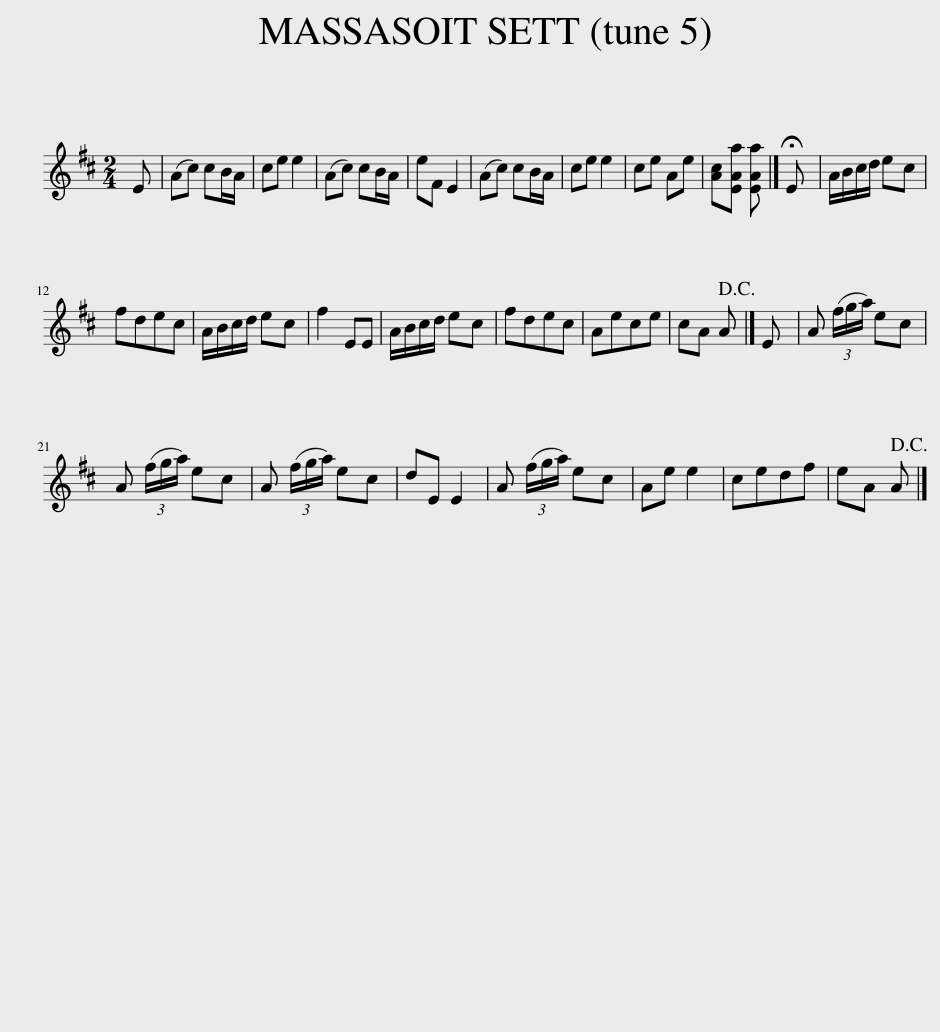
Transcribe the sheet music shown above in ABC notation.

X:1
L:1/8
M:2/4
I:linebreak $
K:D
V:1 treble
V:1
 E | (Ac) cB/A/ | ce e2 | (Ac) cB/A/ | eF E2 | %5
 (Ac) cB/A/ | ce e2 | ce Ae | [Ac][EAa] [EAa] |] !fermata!E | %10
 A/B/c/d/ ec |$ fdec | A/B/c/d/ ec | f2 EE | A/B/c/d/ ec | %15
 fdec | Aece | cA A!D.C.! |] E | A (3(f/g/a/) ec |$ %20
 A (3(f/g/a/) ec | A (3(f/g/a/) ec | dE E2 | A (3(f/g/a/) ec | Ae e2 | %25
 cedf | eA A!D.C.! |] %27
